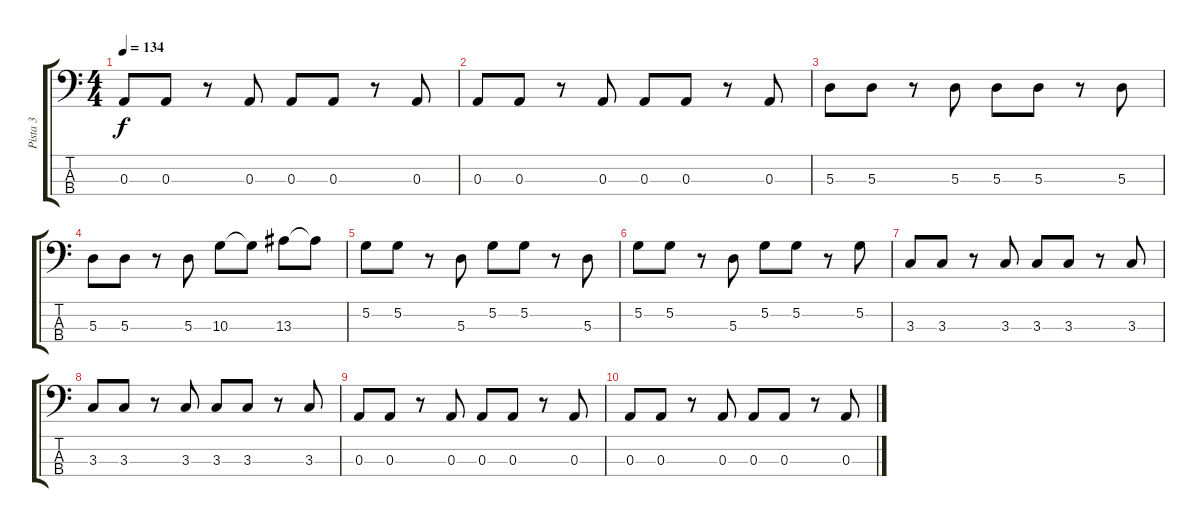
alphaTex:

\track ("Pista 3" "Pista 3") {instrument electricbasspick}
\staff {score tabs}
\tuning (G2 D2 A1 E1) {hide}
\ts (4 4)
\tempo 134
\clef f4
\ks c
0.3.8{dy f} 0.3.8 r.8 0.3.8 0.3.8 0.3.8 r.8 0.3.8 |
0.3.8 0.3.8 r.8 0.3.8 0.3.8 0.3.8 r.8 0.3.8 |
5.3.8 5.3.8 r.8 5.3.8 5.3.8 5.3.8 r.8 5.3.8 |
5.3.8 5.3.8 r.8 5.3.8 10.3.8 10.3{t}.8 13.3.8 13.3{t}.8 |
5.2.8 5.2.8 r.8 5.3.8 5.2.8 5.2.8 r.8 5.3.8 |
5.2.8 5.2.8 r.8 5.3.8 5.2.8 5.2.8 r.8 5.2.8 |
3.3.8 3.3.8 r.8 3.3.8 3.3.8 3.3.8 r.8 3.3.8 |
3.3.8 3.3.8 r.8 3.3.8 3.3.8 3.3.8 r.8 3.3.8 |
0.3.8 0.3.8 r.8 0.3.8 0.3.8 0.3.8 r.8 0.3.8 |
0.3.8 0.3.8 r.8 0.3.8 0.3.8 0.3.8 r.8 0.3.8
